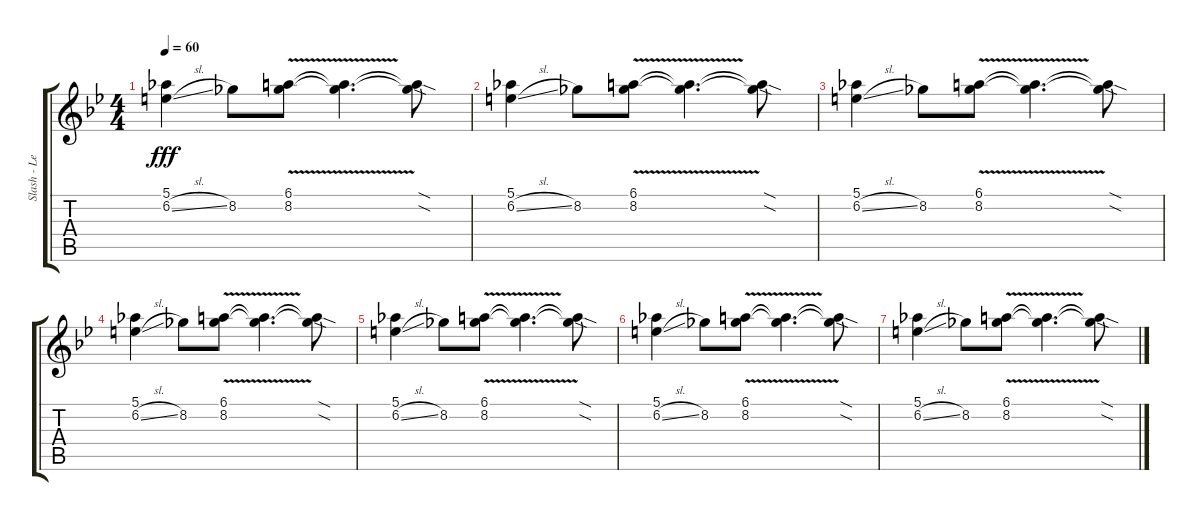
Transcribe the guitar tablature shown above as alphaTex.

\track ("Slash - Lead Guitar" "Slash - Le") {instrument distortionguitar}
\staff {score tabs}
\tuning (Eb4 Bb3 Gb3 Db3 Ab2 Eb2) {hide}
\ts (4 4)
\tempo 60
\clef g2
\ks bb
(5.1 6.2{sl}).4{dy fff} 8.2.8 (6.1{v} 8.2{v}).8 (6.1{t} 8.2{t}).4{d} (6.1{sod t} 8.2{sod t}).8 |
(5.1 6.2{sl}).4 8.2.8 (6.1{v} 8.2{v}).8 (6.1{t} 8.2{t}).4{d} (6.1{sod t} 8.2{sod t}).8 |
(5.1 6.2{sl}).4{volume 8} 8.2.8 (6.1{v} 8.2{v}).8 (6.1{t} 8.2{t}).4{d} (6.1{sod t} 8.2{sod t}).8 |
(5.1 6.2{sl}).4 8.2.8 (6.1{v} 8.2{v}).8 (6.1{t} 8.2{t}).4{d} (6.1{sod t} 8.2{sod t}).8 |
(5.1 6.2{sl}).4{volume 0} 8.2.8 (6.1{v} 8.2{v}).8 (6.1{t} 8.2{t}).4{d} (6.1{sod t} 8.2{sod t}).8 |
(5.1 6.2{sl}).4 8.2.8 (6.1{v} 8.2{v}).8 (6.1{t} 8.2{t}).4{d} (6.1{sod t} 8.2{sod t}).8 |
(5.1 6.2{sl}).4 8.2.8 (6.1{v} 8.2{v}).8 (6.1{t} 8.2{t}).4{d} (6.1{sod t} 8.2{sod t}).8
